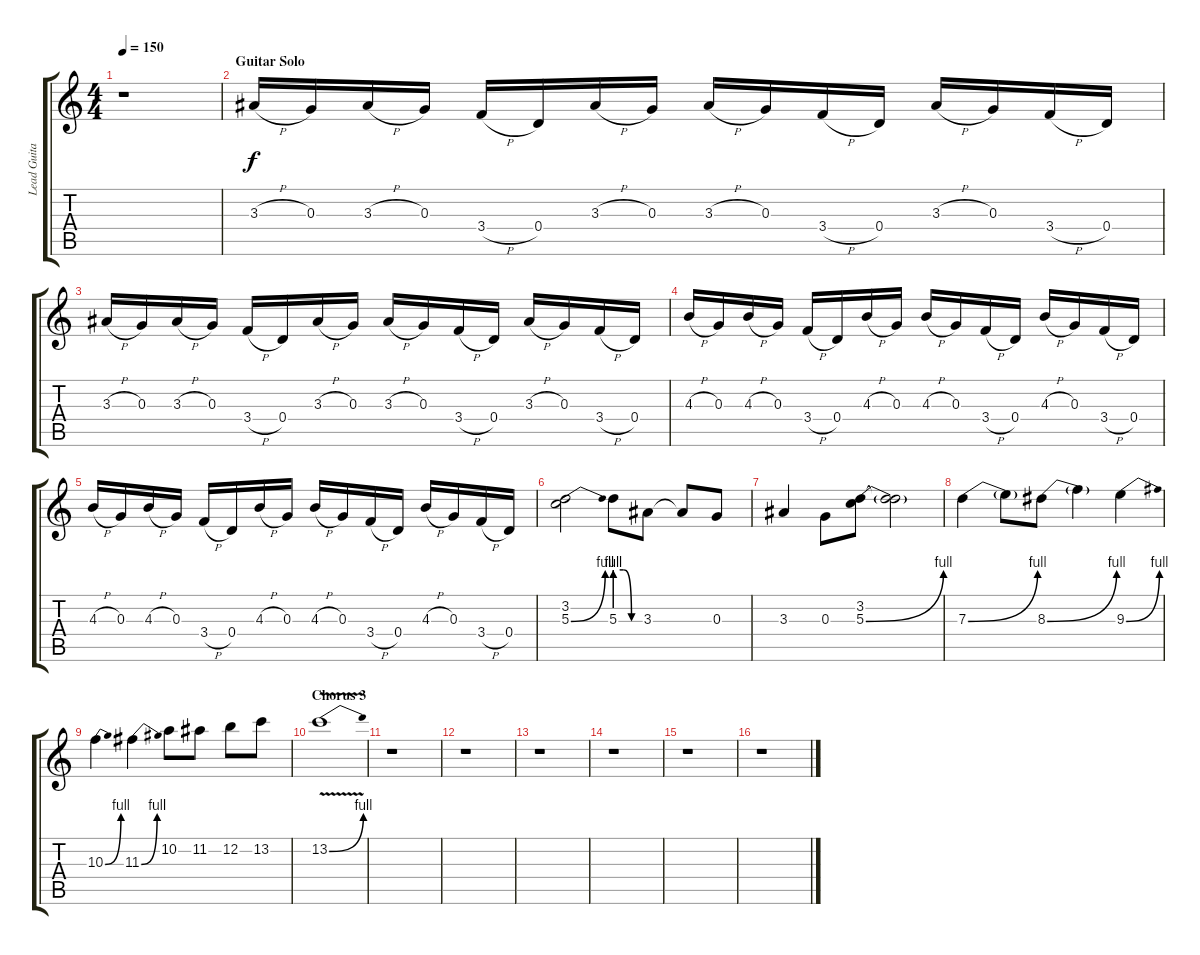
\track ("Lead Guitar" "Lead Guita") {instrument overdrivenguitar}
\staff {score tabs}
\tuning (E4 B3 G3 D3 A2 E2) {hide}
\ts (4 4)
\tempo 150
\clef g2
\ks c
r.1{dy f} |
\section ("" "Guitar Solo")
3.3{h}.16 0.3.16 3.3{h}.16 0.3.16 3.4{h}.16 0.4.16 3.3{h}.16 0.3.16 3.3{h}.16 0.3.16 3.4{h}.16 0.4.16 3.3{h}.16 0.3.16 3.4{h}.16 0.4.16 |
3.3{h}.16 0.3.16 3.3{h}.16 0.3.16 3.4{h}.16 0.4.16 3.3{h}.16 0.3.16 3.3{h}.16 0.3.16 3.4{h}.16 0.4.16 3.3{h}.16 0.3.16 3.4{h}.16 0.4.16 |
4.3{h}.16 0.3.16 4.3{h}.16 0.3.16 3.4{h}.16 0.4.16 4.3{h}.16 0.3.16 4.3{h}.16 0.3.16 3.4{h}.16 0.4.16 4.3{h}.16 0.3.16 3.4{h}.16 0.4.16 |
4.3{h}.16 0.3.16 4.3{h}.16 0.3.16 3.4{h}.16 0.4.16 4.3{h}.16 0.3.16 4.3{h}.16 0.3.16 3.4{h}.16 0.4.16 4.3{h}.16 0.3.16 3.4{h}.16 0.4.16 |
(3.2 5.3{be (bend 0 0 60 4)}).2 5.3{be (custom 0 4 20 4 40 0 60 0)}.8 3.3.8 3.3{t}.8 0.3.8 |
3.3.4 0.3.8 (3.2 5.3{be (bend 0 0 60 4)}).8 (3.2{t} 5.3{t}).2 |
7.3{be (bend 0 0 60 4)}.4 7.3{t}.8 8.3{be (bend 0 0 60 4)}.8 8.3{t}.4 9.3{be (bend 0 0 60 4)}.4 |
10.3{be (bend 0 0 60 4)}.4 11.3{be (bend 0 0 60 4)}.4 10.2.8 11.2.8 12.2.8 13.2.8 |
\section ("" "Chorus 3")
13.2{be (bend 0 0 60 4) v}.1 |
r.1 |
r.1 |
r.1 |
r.1 |
r.1 |
r.1
